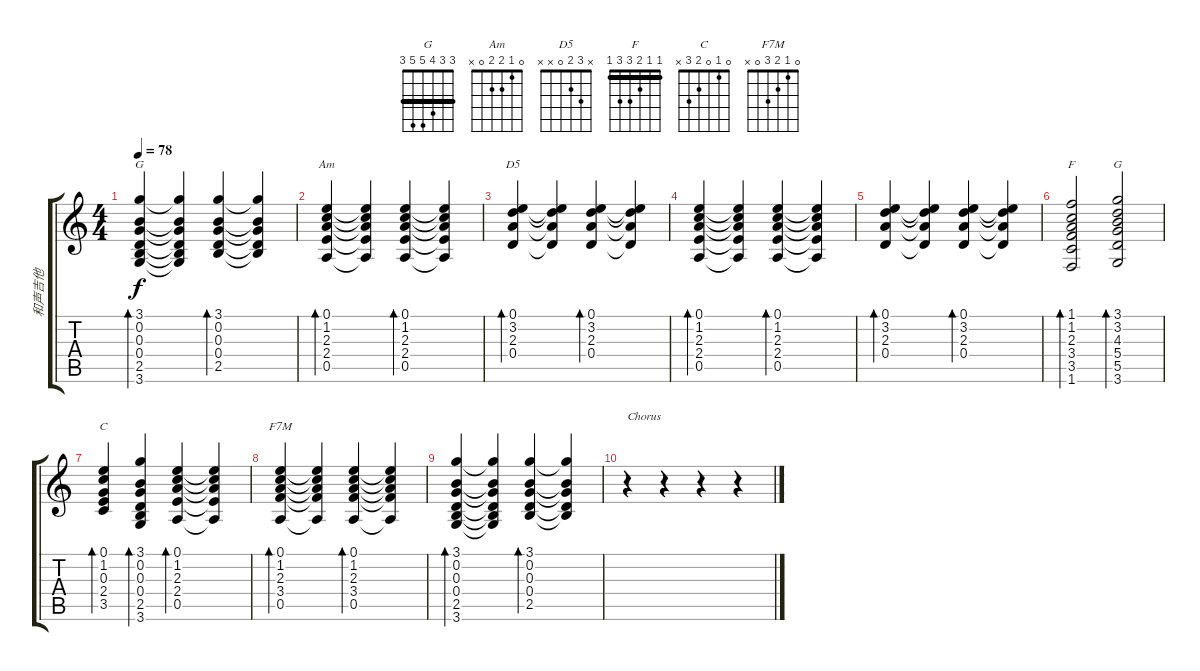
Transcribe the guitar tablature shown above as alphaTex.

\track ("和声吉他" "和声吉他") {instrument electricguitarclean}
\staff {score tabs}
\tuning (E4 B3 G3 D3 A2 E2) {hide}
\chord ("G" 3 0 0 0 2 3)
\chord ("Am" 0 1 2 2 0 x)
\chord ("D5" x 3 2 0 x x)
\chord ("F" 1 1 2 3 3 1) {barre 1}
\chord ("G" 3 3 4 5 5 3) {barre 3}
\chord ("C" 0 1 0 2 3 x)
\chord ("F7M" 0 1 2 3 0 x)
\ts (4 4)
\tempo 78
\clef g2
\ks c
(3.1 0.2 0.3 0.4 2.5 3.6).4{bd 120 ch "G" dy f} (3.1{t} 0.2{t} 0.3{t} 0.4{t} 2.5{t} 3.6{t}).4 (3.1 0.2 0.3 0.4 2.5).4{bd 120} (3.1{t} 0.2{t} 0.3{t} 0.4{t} 2.5{t}).4 |
(0.1 1.2 2.3 2.4 0.5).4{bd 120 ch "Am"} (0.1{t} 1.2{t} 2.3{t} 2.4{t} 0.5{t}).4 (0.1 1.2 2.3 2.4 0.5).4{bd 120} (0.1{t} 1.2{t} 2.3{t} 2.4{t} 0.5{t}).4 |
(0.1 3.2 2.3 0.4).4{bd 120 ch "D5"} (0.1{t} 3.2{t} 2.3{t} 0.4{t}).4 (0.1 3.2 2.3 0.4).4{bd 120} (0.1{t} 3.2{t} 2.3{t} 0.4{t}).4 |
(0.1 1.2 2.3 2.4 0.5).4{bd 120} (0.1{t} 1.2{t} 2.3{t} 2.4{t} 0.5{t}).4 (0.1 1.2 2.3 2.4 0.5).4{bd 120} (0.1{t} 1.2{t} 2.3{t} 2.4{t} 0.5{t}).4 |
(0.1 3.2 2.3 0.4).4{bd 120} (0.1{t} 3.2{t} 2.3{t} 0.4{t}).4 (0.1 3.2 2.3 0.4).4{bd 120} (0.1{t} 3.2{t} 2.3{t} 0.4{t}).4 |
(1.1 1.2 2.3 3.4 3.5 1.6).2{bd 120 ch "F"} (3.1 3.2 4.3 5.4 5.5 3.6).2{bd 120 ch "G"} |
(0.1 1.2 0.3 2.4 3.5).4{bd 120 ch "C"} (3.1 0.2 0.3 0.4 2.5 3.6).4{bd 120} (0.1 1.2 2.3 2.4 0.5).4{bd 120} (0.1{t} 1.2{t} 2.3{t} 2.4{t} 0.5{t}).4 |
(0.1 1.2 2.3 3.4 0.5).4{bd 120 ch "F7M"} (0.1{t} 1.2{t} 2.3{t} 3.4{t} 0.5{t}).4 (0.1 1.2 2.3 3.4 0.5).4{bd 120} (0.1{t} 1.2{t} 2.3{t} 3.4{t} 0.5{t}).4 |
(3.1 0.2 0.3 0.4 2.5 3.6).4{bd 120} (3.1{t} 0.2{t} 0.3{t} 0.4{t} 2.5{t} 3.6{t}).4 (3.1 0.2 0.3 0.4 2.5).4{bd 120} (3.1{t} 0.2{t} 0.3{t} 0.4{t} 2.5{t}).4 |
r.4{txt "Chorus"} r.4 r.4 r.4
